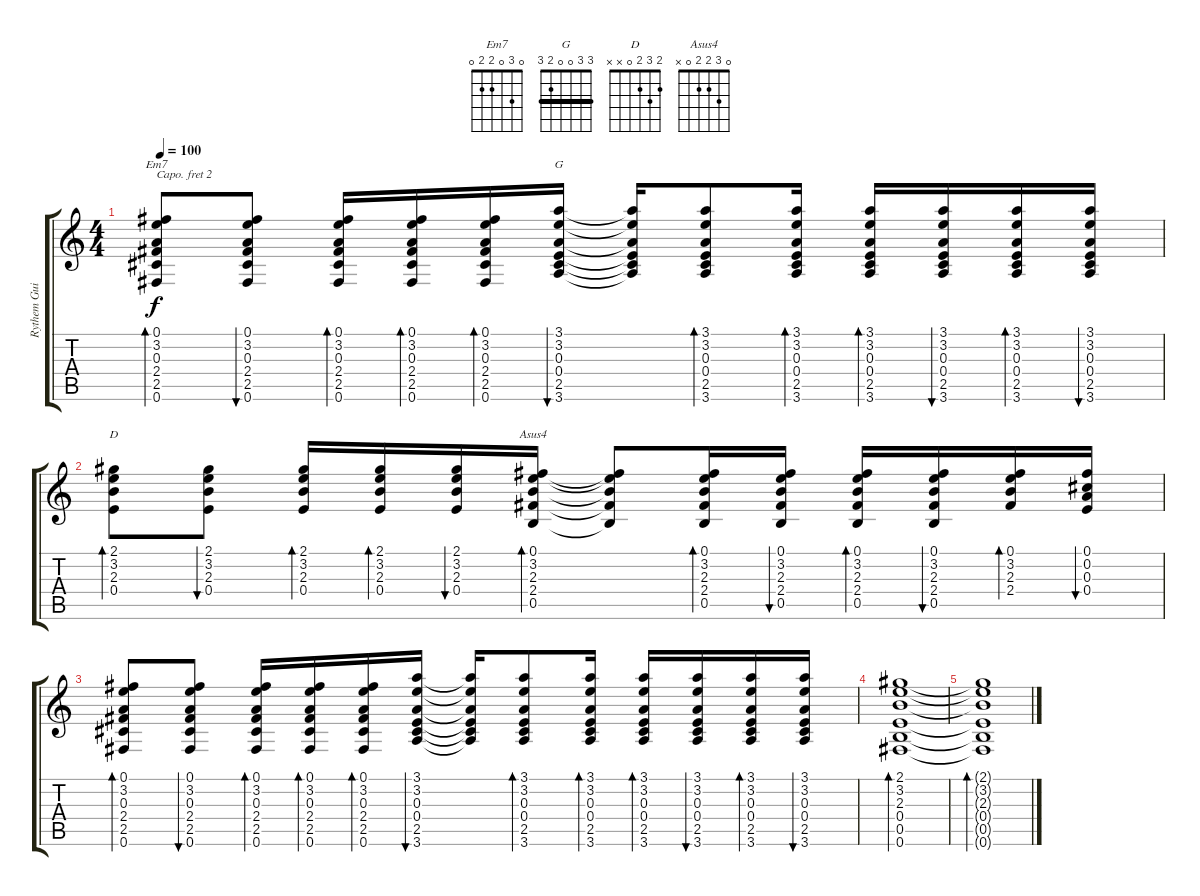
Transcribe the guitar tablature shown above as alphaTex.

\track ("Rythem Guitar(BoneHead)" "Rythem Gui") {instrument acousticguitarsteel}
\staff {score tabs}
\capo 2
\tuning (E4 B3 G3 D3 A2 E2) {hide}
\chord ("Em7" 0 3 0 2 2 0)
\chord ("G" 3 3 0 0 2 3) {barre 3}
\chord ("D" 2 3 2 0 x x)
\chord ("Asus4" 0 3 2 2 0 x)
\ts (4 4)
\tempo 100
\clef g2
\ks c
(0.1 3.2 0.3 2.4 2.5 0.6).8{bd 60 ch "Em7" dy f} (0.1 3.2 0.3 2.4 2.5 0.6).8{bu 60} (0.1 3.2 0.3 2.4 2.5 0.6).16{bd 60} (0.1 3.2 0.3 2.4 2.5 0.6).16{bd 60} (0.1 3.2 0.3 2.4 2.5 0.6).16{bd 60} (3.1 3.2 0.3 0.4 2.5 3.6).16{bu 60 ch "G"} (3.1{t} 3.2{t} 0.3{t} 0.4{t} 2.5{t} 3.6{t}).16 (3.1 3.2 0.3 0.4 2.5 3.6).8{bd 60} (3.1 3.2 0.3 0.4 2.5 3.6).16{bd 60} (3.1 3.2 0.3 0.4 2.5 3.6).16{bd 60} (3.1 3.2 0.3 0.4 2.5 3.6).16{bu 60} (3.1 3.2 0.3 0.4 2.5 3.6).16{bd 60} (3.1 3.2 0.3 0.4 2.5 3.6).16{bu 60} |
(2.1 3.2 2.3 0.4).8{bd 60 ch "D"} (2.1 3.2 2.3 0.4).8{bu 60} (2.1 3.2 2.3 0.4).16{bd 60} (2.1 3.2 2.3 0.4).16{bd 60} (2.1 3.2 2.3 0.4).16{bu 60} (0.1 3.2 2.3 2.4 0.5).16{bd 60 ch "Asus4"} (0.1{t} 3.2{t} 2.3{t} 2.4{t} 0.5{t}).8 (0.1 3.2 2.3 2.4 0.5).16{bd 60} (0.1 3.2 2.3 2.4 0.5).16{bu 60} (0.1 3.2 2.3 2.4 0.5).16{bd 60} (0.1 3.2 2.3 2.4 0.5).16{bu 60} (0.1 3.2 2.3 2.4).16{bd 60} (0.1 0.2 0.3 0.4).16{bu 60} |
(0.1 3.2 0.3 2.4 2.5 0.6).8{bd 60} (0.1 3.2 0.3 2.4 2.5 0.6).8{bu 60} (0.1 3.2 0.3 2.4 2.5 0.6).16{bd 60} (0.1 3.2 0.3 2.4 2.5 0.6).16{bd 60} (0.1 3.2 0.3 2.4 2.5 0.6).16{bd 60} (3.1 3.2 0.3 0.4 2.5 3.6).16{bu 60} (3.1{t} 3.2{t} 0.3{t} 0.4{t} 2.5{t} 3.6{t}).16 (3.1 3.2 0.3 0.4 2.5 3.6).8{bd 60} (3.1 3.2 0.3 0.4 2.5 3.6).16{bd 60} (3.1 3.2 0.3 0.4 2.5 3.6).16{bd 60} (3.1 3.2 0.3 0.4 2.5 3.6).16{bu 60} (3.1 3.2 0.3 0.4 2.5 3.6).16{bd 60} (3.1 3.2 0.3 0.4 2.5 3.6).16{bu 60} |
(2.1 3.2 2.3 0.4 0.5 0.6).1{bd 60} |
(2.1{t} 3.2{t} 2.3{t} 0.4{t} 0.5{t} 0.6{t}).1{bd 480}
